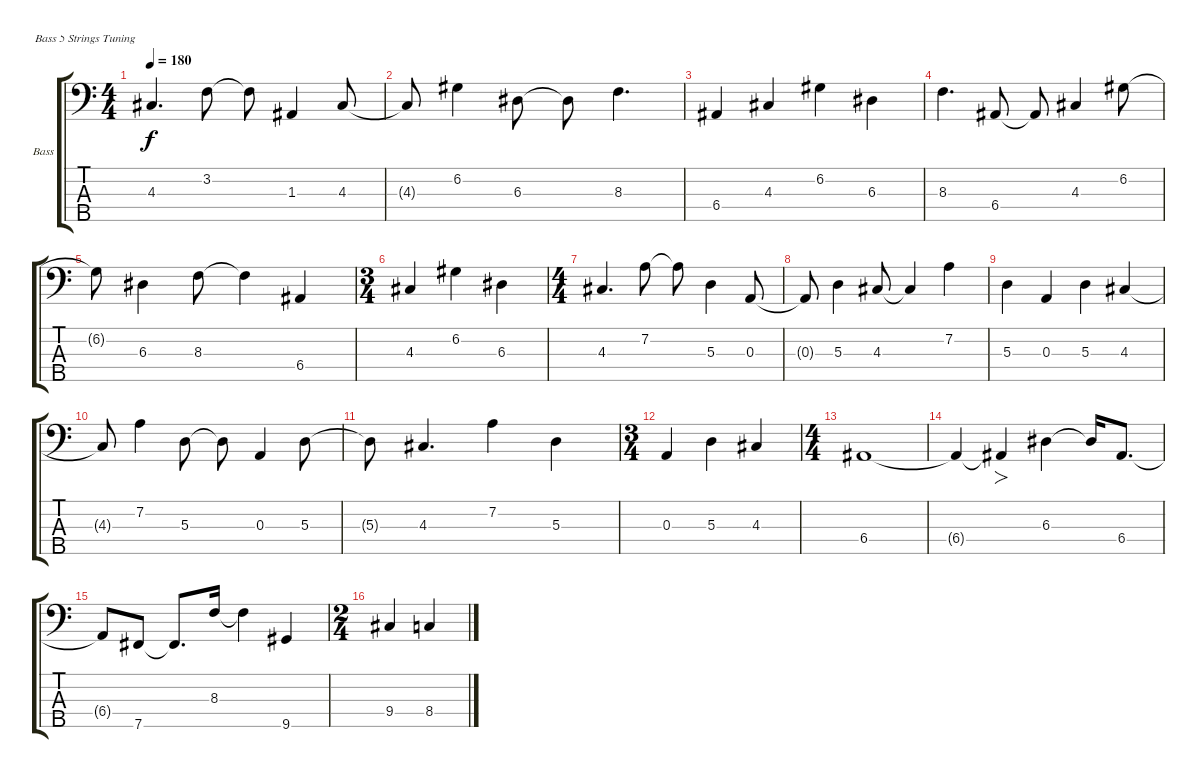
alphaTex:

\defaultSystemsLayout 4
\bracketExtendMode groupsimilarinstruments
\firstSystemTrackNameOrientation horizontal
\otherSystemsTrackNameOrientation horizontal
\track ("Bass" "Bass") {instrument electricbassfinger}
\staff {score tabs}
\tuning (G2 D2 A1 E1 B0)
\ts (4 4)
\tempo 180
\clef f4
\ks c
4.3.4{d dy f} 3.2.8 3.2{t}.8 1.3.4 4.3.8 |
4.3{t}.8 6.2.4 6.3.8 6.3{t}.8 8.3.4{d} |
6.4.4 4.3.4 6.2.4 6.3.4 |
8.3.4{d} 6.4.8 6.4{t}.8 4.3.4 6.2.8 |
6.2{t}.8 6.3.4 8.3.8 8.3{t}.4 6.4.4 |
\ts (3 4)
4.3.4 6.2.4 6.3.4 |
\ts (4 4)
4.3.4{d} 7.2.8 7.2{t}.8 5.3.4 0.3.8 |
0.3{t}.8 5.3.4 4.3.8 4.3{t}.4 7.2.4 |
5.3.4 0.3.4 5.3.4 4.3.4 |
4.3{t}.8 7.2.4 5.3.8 5.3{t}.8 0.3.4 5.3.8 |
5.3{t}.8 4.3.4{d} 7.2.4 5.3.4 |
\ts (3 4)
0.3.4 5.3.4 4.3.4 |
\ts (4 4)
6.4.1 |
6.4{t}.4 6.4{t}.4{fo} 6.3.4 6.3{t}.16 6.4.8{d} |
6.4{t}.8 7.5.8 7.5{t}.8{d} 8.3.16 8.3{t}.4 9.5.4 |
\ts (2 4)
9.4.4 8.4.4
